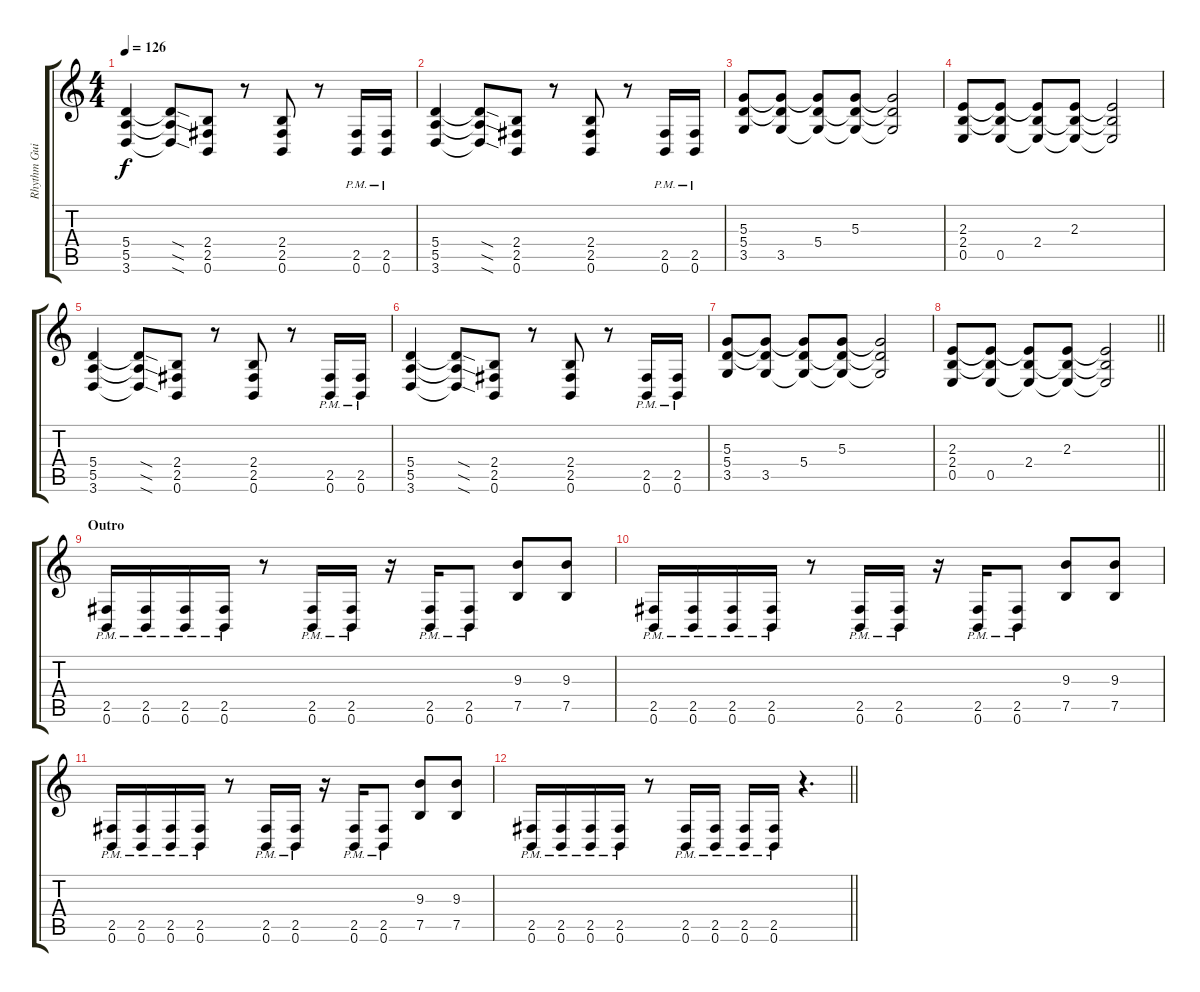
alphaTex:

\track ("Rhythm Guitar" "Rhythm Gui") {instrument distortionguitar}
\staff {score tabs}
\tuning (B3 Gb3 D3 A2 E2 B1) {hide}
\ts (4 4)
\tempo 126
\clef g2
\ks c
(5.4 5.5 3.6).4{dy f} (5.4{sod t} 5.5{sod t} 3.6{sod t}).8 (2.4 2.5 0.6).8 r.8 (2.4 2.5 0.6).8 r.8 (2.5{pm} 0.6{pm}).16 (2.5{pm} 0.6{pm}).16 |
(5.4 5.5 3.6).4 (5.4{sod t} 5.5{sod t} 3.6{sod t}).8 (2.4 2.5 0.6).8 r.8 (2.4 2.5 0.6).8 r.8 (2.5{pm} 0.6{pm}).16 (2.5{pm} 0.6{pm}).16 |
(5.3 5.4 3.5).8 (5.3{t} 5.4{t} 3.5).8 (5.3{t} 5.4 3.5{t}).8 (5.3 5.4{t} 3.5{t}).8 (5.3{t} 5.4{t} 3.5{t}).2 |
(2.3 2.4 0.5).8 (2.3{t} 2.4{t} 0.5).8 (2.3{t} 2.4 0.5{t}).8 (2.3 2.4{t} 0.5{t}).8 (2.3{t} 2.4{t} 0.5{t}).2 |
(5.4 5.5 3.6).4 (5.4{sod t} 5.5{sod t} 3.6{sod t}).8 (2.4 2.5 0.6).8 r.8 (2.4 2.5 0.6).8 r.8 (2.5{pm} 0.6{pm}).16 (2.5{pm} 0.6{pm}).16 |
(5.4 5.5 3.6).4 (5.4{sod t} 5.5{sod t} 3.6{sod t}).8 (2.4 2.5 0.6).8 r.8 (2.4 2.5 0.6).8 r.8 (2.5{pm} 0.6{pm}).16 (2.5{pm} 0.6{pm}).16 |
(5.3 5.4 3.5).8 (5.3{t} 5.4{t} 3.5).8 (5.3{t} 5.4 3.5{t}).8 (5.3 5.4{t} 3.5{t}).8 (5.3{t} 5.4{t} 3.5{t}).2 |
\barLineRight lightlight
(2.3 2.4 0.5).8 (2.3{t} 2.4{t} 0.5).8 (2.3{t} 2.4 0.5{t}).8 (2.3 2.4{t} 0.5{t}).8 (2.3{t} 2.4{t} 0.5{t}).2 |
\section ("" "Outro")
(2.5{pm} 0.6{pm}).16 (2.5{pm} 0.6{pm}).16 (2.5{pm} 0.6{pm}).16 (2.5{pm} 0.6{pm}).16 r.8 (2.5{pm} 0.6{pm}).16 (2.5{pm} 0.6{pm}).16 r.16 (2.5{pm} 0.6{pm}).16 (2.5{pm} 0.6{pm}).8 (9.3 7.5).8 (9.3 7.5).8 |
(2.5{pm} 0.6{pm}).16 (2.5{pm} 0.6{pm}).16 (2.5{pm} 0.6{pm}).16 (2.5{pm} 0.6{pm}).16 r.8 (2.5{pm} 0.6{pm}).16 (2.5{pm} 0.6{pm}).16 r.16 (2.5{pm} 0.6{pm}).16 (2.5{pm} 0.6{pm}).8 (9.3 7.5).8 (9.3 7.5).8 |
(2.5{pm} 0.6{pm}).16 (2.5{pm} 0.6{pm}).16 (2.5{pm} 0.6{pm}).16 (2.5{pm} 0.6{pm}).16 r.8 (2.5{pm} 0.6{pm}).16 (2.5{pm} 0.6{pm}).16 r.16 (2.5{pm} 0.6{pm}).16 (2.5{pm} 0.6{pm}).8 (9.3 7.5).8 (9.3 7.5).8 |
\barLineRight lightlight
(2.5{pm} 0.6{pm}).16 (2.5{pm} 0.6{pm}).16 (2.5{pm} 0.6{pm}).16 (2.5{pm} 0.6{pm}).16 r.8 (2.5{pm} 0.6{pm}).16 (2.5{pm} 0.6{pm}).16 (2.5{pm} 0.6{pm}).16 (2.5{pm} 0.6{pm}).16 r.4{d}
